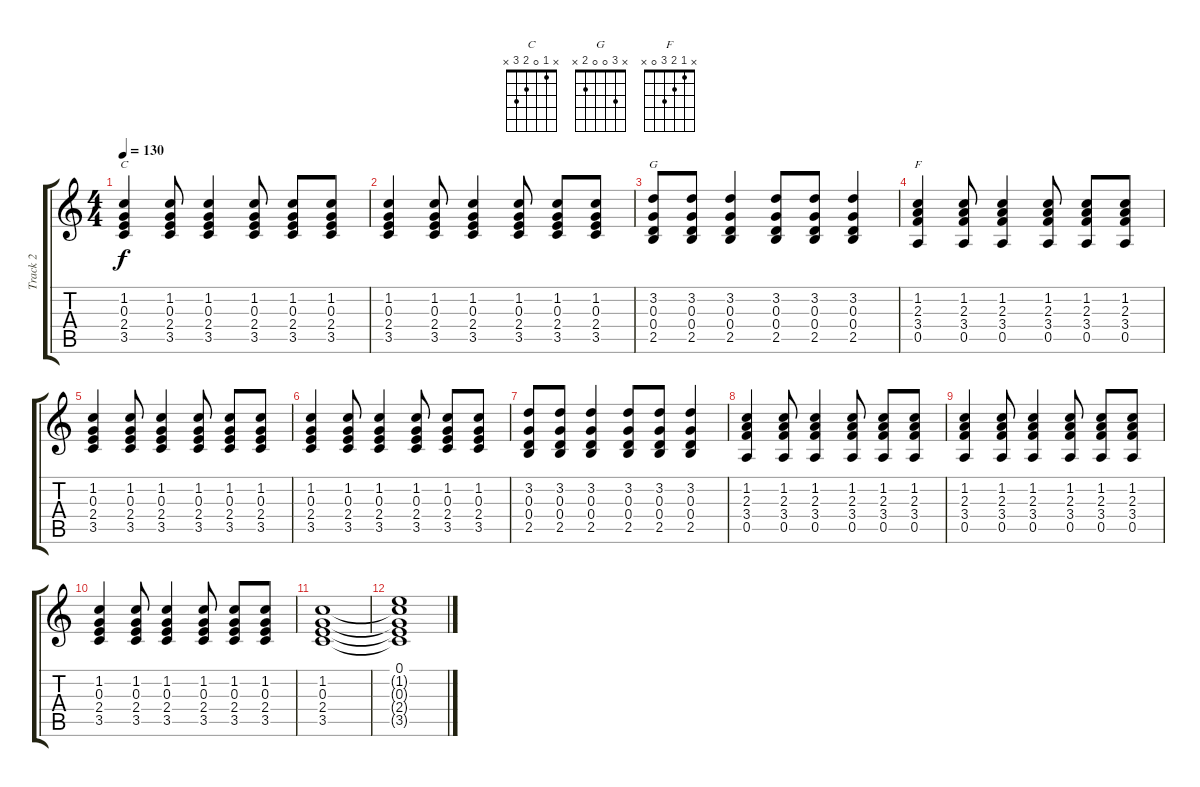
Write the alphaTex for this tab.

\track ("Track 2" "Track 2") {instrument acousticguitarsteel}
\staff {score tabs}
\tuning (E4 B3 G3 D3 A2 E2) {hide}
\chord ("C" x 1 0 2 3 x)
\chord ("G" x 3 0 0 2 x)
\chord ("F" x 1 2 3 0 x)
\ts (4 4)
\tempo 130
\clef g2
\ks c
(1.2 0.3 2.4 3.5).4{ch "C" dy f} (1.2 0.3 2.4 3.5).8 (1.2 0.3 2.4 3.5).4 (1.2 0.3 2.4 3.5).8 (1.2 0.3 2.4 3.5).8 (1.2 0.3 2.4 3.5).8 |
(1.2 0.3 2.4 3.5).4 (1.2 0.3 2.4 3.5).8 (1.2 0.3 2.4 3.5).4 (1.2 0.3 2.4 3.5).8 (1.2 0.3 2.4 3.5).8 (1.2 0.3 2.4 3.5).8 |
(3.2 0.3 0.4 2.5).8{ch "G"} (3.2 0.3 0.4 2.5).8 (3.2 0.3 0.4 2.5).4 (3.2 0.3 0.4 2.5).8 (3.2 0.3 0.4 2.5).8 (3.2 0.3 0.4 2.5).4 |
(1.2 2.3 3.4 0.5).4{ch "F"} (1.2 2.3 3.4 0.5).8 (1.2 2.3 3.4 0.5).4 (1.2 2.3 3.4 0.5).8 (1.2 2.3 3.4 0.5).8 (1.2 2.3 3.4 0.5).8 |
(1.2 0.3 2.4 3.5).4 (1.2 0.3 2.4 3.5).8 (1.2 0.3 2.4 3.5).4 (1.2 0.3 2.4 3.5).8 (1.2 0.3 2.4 3.5).8 (1.2 0.3 2.4 3.5).8 |
(1.2 0.3 2.4 3.5).4 (1.2 0.3 2.4 3.5).8 (1.2 0.3 2.4 3.5).4 (1.2 0.3 2.4 3.5).8 (1.2 0.3 2.4 3.5).8 (1.2 0.3 2.4 3.5).8 |
(3.2 0.3 0.4 2.5).8 (3.2 0.3 0.4 2.5).8 (3.2 0.3 0.4 2.5).4 (3.2 0.3 0.4 2.5).8 (3.2 0.3 0.4 2.5).8 (3.2 0.3 0.4 2.5).4 |
(1.2 2.3 3.4 0.5).4 (1.2 2.3 3.4 0.5).8 (1.2 2.3 3.4 0.5).4 (1.2 2.3 3.4 0.5).8 (1.2 2.3 3.4 0.5).8 (1.2 2.3 3.4 0.5).8 |
(1.2 2.3 3.4 0.5).4 (1.2 2.3 3.4 0.5).8 (1.2 2.3 3.4 0.5).4 (1.2 2.3 3.4 0.5).8 (1.2 2.3 3.4 0.5).8 (1.2 2.3 3.4 0.5).8 |
(1.2 0.3 2.4 3.5).4 (1.2 0.3 2.4 3.5).8 (1.2 0.3 2.4 3.5).4 (1.2 0.3 2.4 3.5).8 (1.2 0.3 2.4 3.5).8 (1.2 0.3 2.4 3.5).8 |
(1.2 0.3 2.4 3.5).1 |
(0.1 1.2{t} 0.3{t} 2.4{t} 3.5{t}).1
